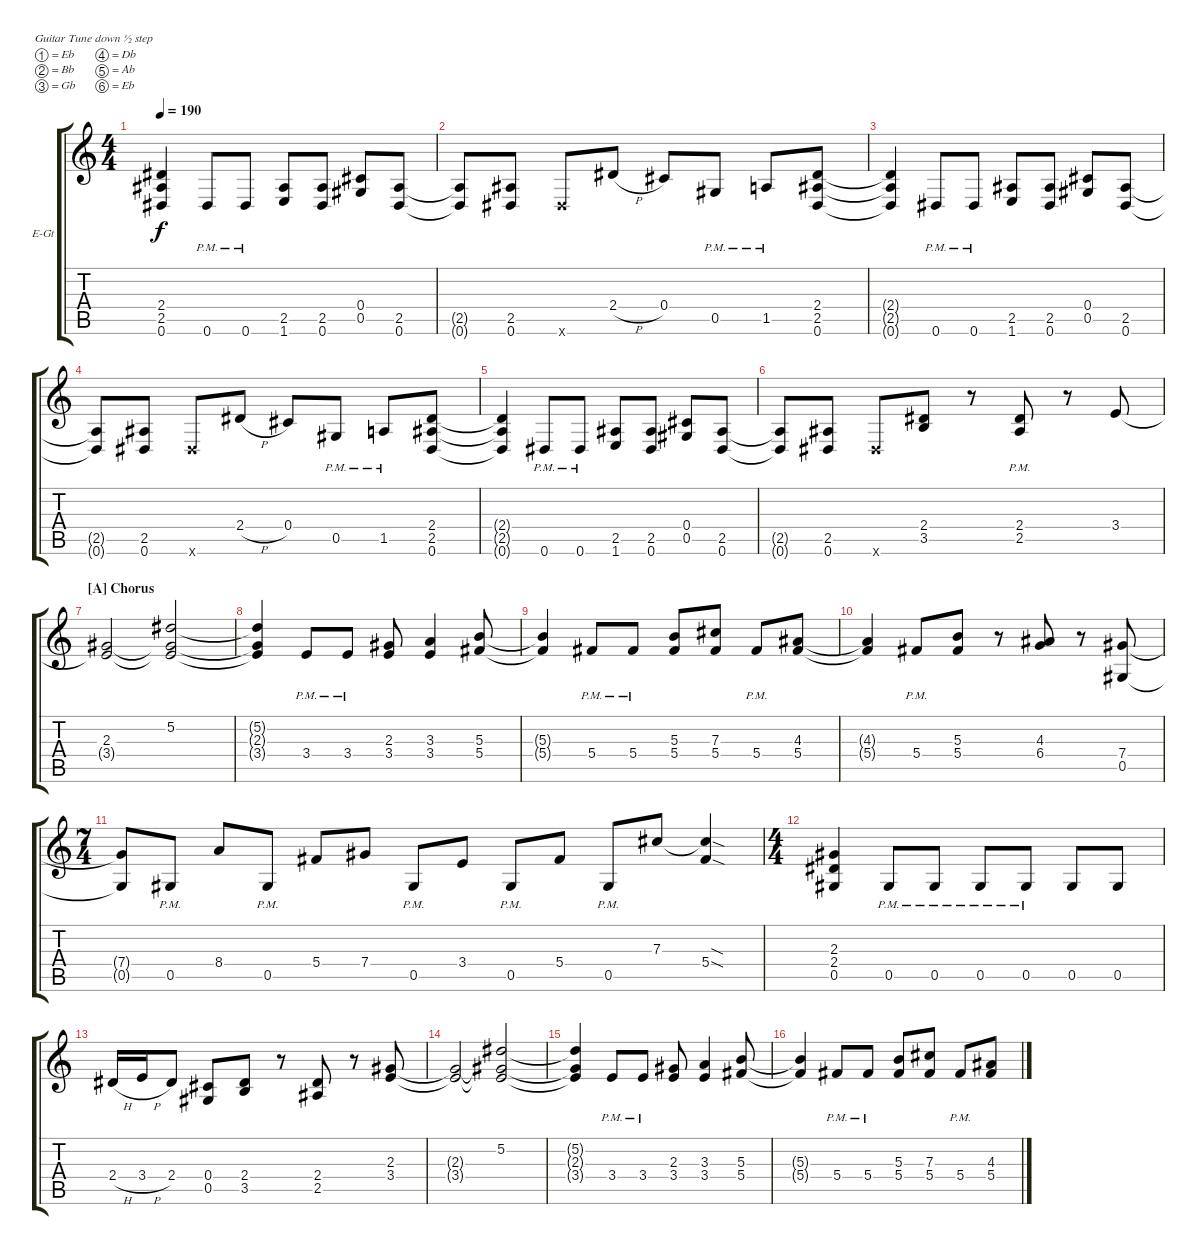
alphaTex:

\bracketExtendMode groupsimilarinstruments
\firstSystemTrackNameOrientation horizontal
\otherSystemsTrackNameOrientation horizontal
\track ("Electric Guitar 2" "E-Gt") {instrument distortionguitar}
\staff {score tabs}
\tuning (Eb4 Bb3 Gb3 Db3 Ab2 Eb2)
\ts (4 4)
\tempo 190
\clef g2
\ks c
(2.5{t} 0.6{t} 2.4{t}).4{dy f} 0.6{pm}.8 0.6{pm}.8 (1.6 2.5).8 (0.6 2.5).8 (0.5 0.4).8 (0.6 2.5).8 |
(0.6{t} 2.5{t}).8 (0.6 2.5).8 0.6{x}.8 2.4{h}.8 0.4.8 0.5{pm}.8 1.5{pm}.8 (0.6 2.5 2.4).8 |
(2.5{t} 0.6{t} 2.4{t}).4 0.6{pm}.8 0.6{pm}.8 (1.6 2.5).8 (0.6 2.5).8 (0.5 0.4).8 (0.6 2.5).8 |
(0.6{t} 2.5{t}).8 (0.6 2.5).8 0.6{x}.8 2.4{h}.8 0.4.8 0.5{pm}.8 1.5{pm}.8 (0.6 2.5 2.4).8 |
(2.5{t} 0.6{t} 2.4{t}).4 0.6{pm}.8 0.6{pm}.8 (1.6 2.5).8 (0.6 2.5).8 (0.5 0.4).8 (0.6 2.5).8 |
(0.6{t} 2.5{t}).8 (0.6 2.5).8 0.6{x}.8 (2.4 3.5).8 r.8 (2.5{pm} 2.4).8 r.8 3.4.8 |
\section ("A" "Chorus")
(2.3 3.4{t}).2 (5.2 2.3{t} 3.4{t}).2 |
(3.4{t} 2.3{t} 5.2{t}).4 3.4{pm}.8 3.4{pm}.8 (3.4 2.3).8 (3.4 3.3).4 (5.4 5.3).8 |
(5.4{t} 5.3{t}).4 5.4{pm}.8 5.4{pm}.8 (5.4 5.3).8 (7.3 5.4).8 5.4{pm}.8 (5.4 4.3).8 |
(5.4{t} 4.3{t}).4 5.4{pm}.8 (5.4 5.3).8 r.8 (6.4 4.3).8 r.8 (0.5 7.4).8 |
\ts (7 4)
(0.5{t} 7.4{t}).8 0.5{pm}.8 8.4.8 0.5{pm}.8 5.4.8 7.4.8 0.5{pm}.8 3.4.8 0.5{pm}.8 5.4.8 0.5{pm}.8 7.3.8 (5.4{sod} 7.3{sod t}).4 |
\ts (4 4)
(0.5 2.4 2.3).4 0.5{pm}.8 0.5{pm}.8 0.5{pm}.8 0.5{pm}.8 0.5.8 0.5.8 |
2.4{h}.16 3.4{h}.16 2.4.8 (0.4 0.5).8 (3.5 2.4).8 r.8 (2.5 2.4).8 r.8 (3.4 2.3).8 |
(2.3{t} 3.4{t}).2 (5.2 2.3{t} 3.4{t}).2 |
(3.4{t} 2.3{t} 5.2{t}).4 3.4{pm}.8 3.4{pm}.8 (3.4 2.3).8 (3.4 3.3).4 (5.4 5.3).8 |
(5.4{t} 5.3{t}).4 5.4{pm}.8 5.4{pm}.8 (5.4 5.3).8 (7.3 5.4).8 5.4{pm}.8 (5.4 4.3).8
